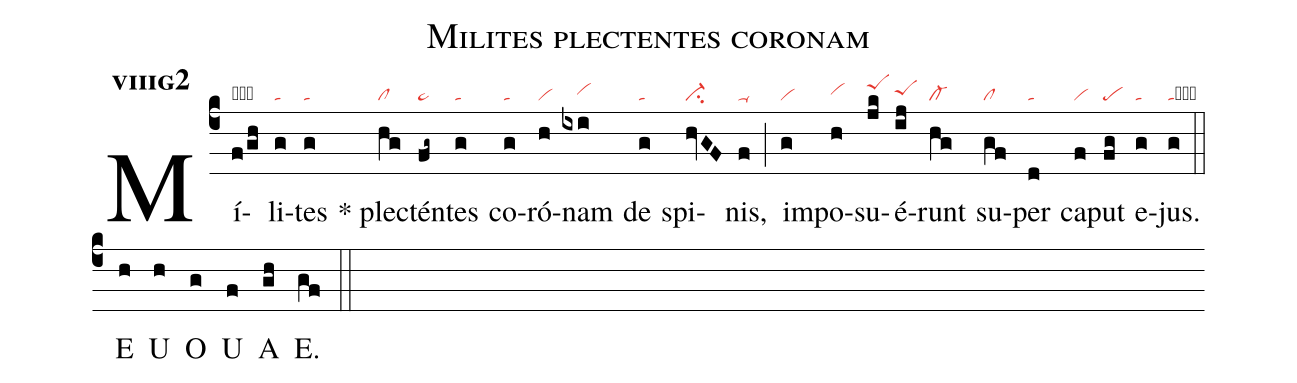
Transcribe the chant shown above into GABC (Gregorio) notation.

name:Milites plectentes coronam;
office-part:an;
mode:8g2;
nabc-lines:1;
%%
initial-style: 1;
name: Milites plectentes coronam;
mode: 8;
office-part: Antiphona;
annotation: Ant.;
annotation: viii g 2;
nabc-lines: 1;
%%
(c4) Mí(f/gh|obtapehg)li(g|ta)tes(g|ta) <sp>*</sp> plec(hg|cl)tén(fg~|ta>)tes(g|ta) co(g|ta)ró(h|vi)nam(ixi|////vihh) de(g|ta) spi(hvGF|ci-)nis,(f|ta-) (;) im(g|vi)po(h|vihh)su(jk|peShj)é(ij|peShh)runt(hg|cl-) su(gf|cl)per(d|ta) ca(f|vi)put(fg|pe) e(g|ta)jus.(g|tacb) (::)
<eu>E(h) U(h) O(g) U(f) A(gh) E.(gf) </eu>(::)
